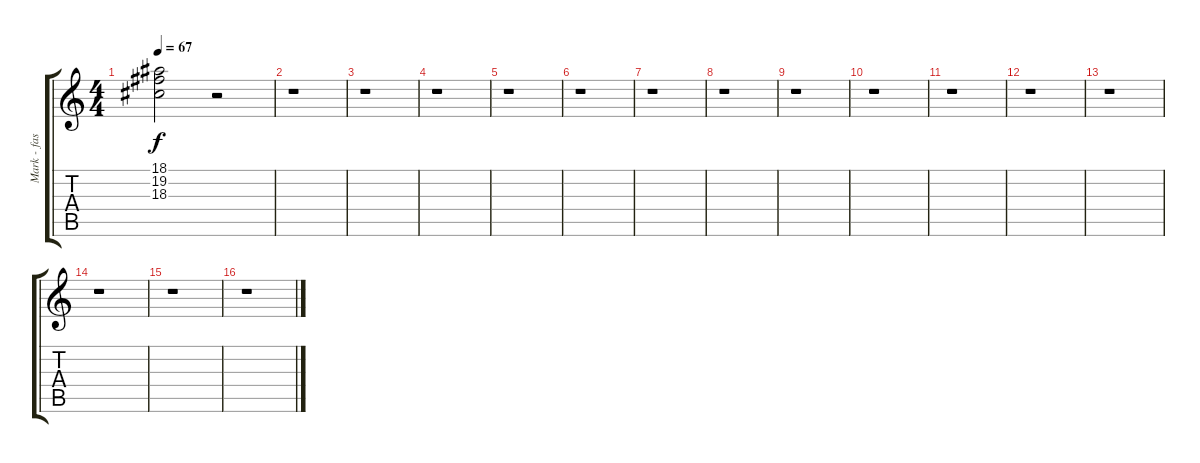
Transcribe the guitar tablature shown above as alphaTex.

\track ("Mark - fast/slow strings" "Mark - fas") {instrument stringensemble1}
\staff {score tabs}
\tuning (E4 B3 G3 D3 A2 E2) {hide}
\ts (4 4)
\tempo 67
\clef g2
\ks c
(18.1{t} 19.2{t} 18.3{t}).2{dy f} r.2 |
r.1 |
r.1 |
r.1 |
r.1 |
r.1 |
r.1 |
r.1 |
r.1 |
r.1 |
r.1 |
r.1 |
r.1 |
r.1 |
r.1 |
r.1
